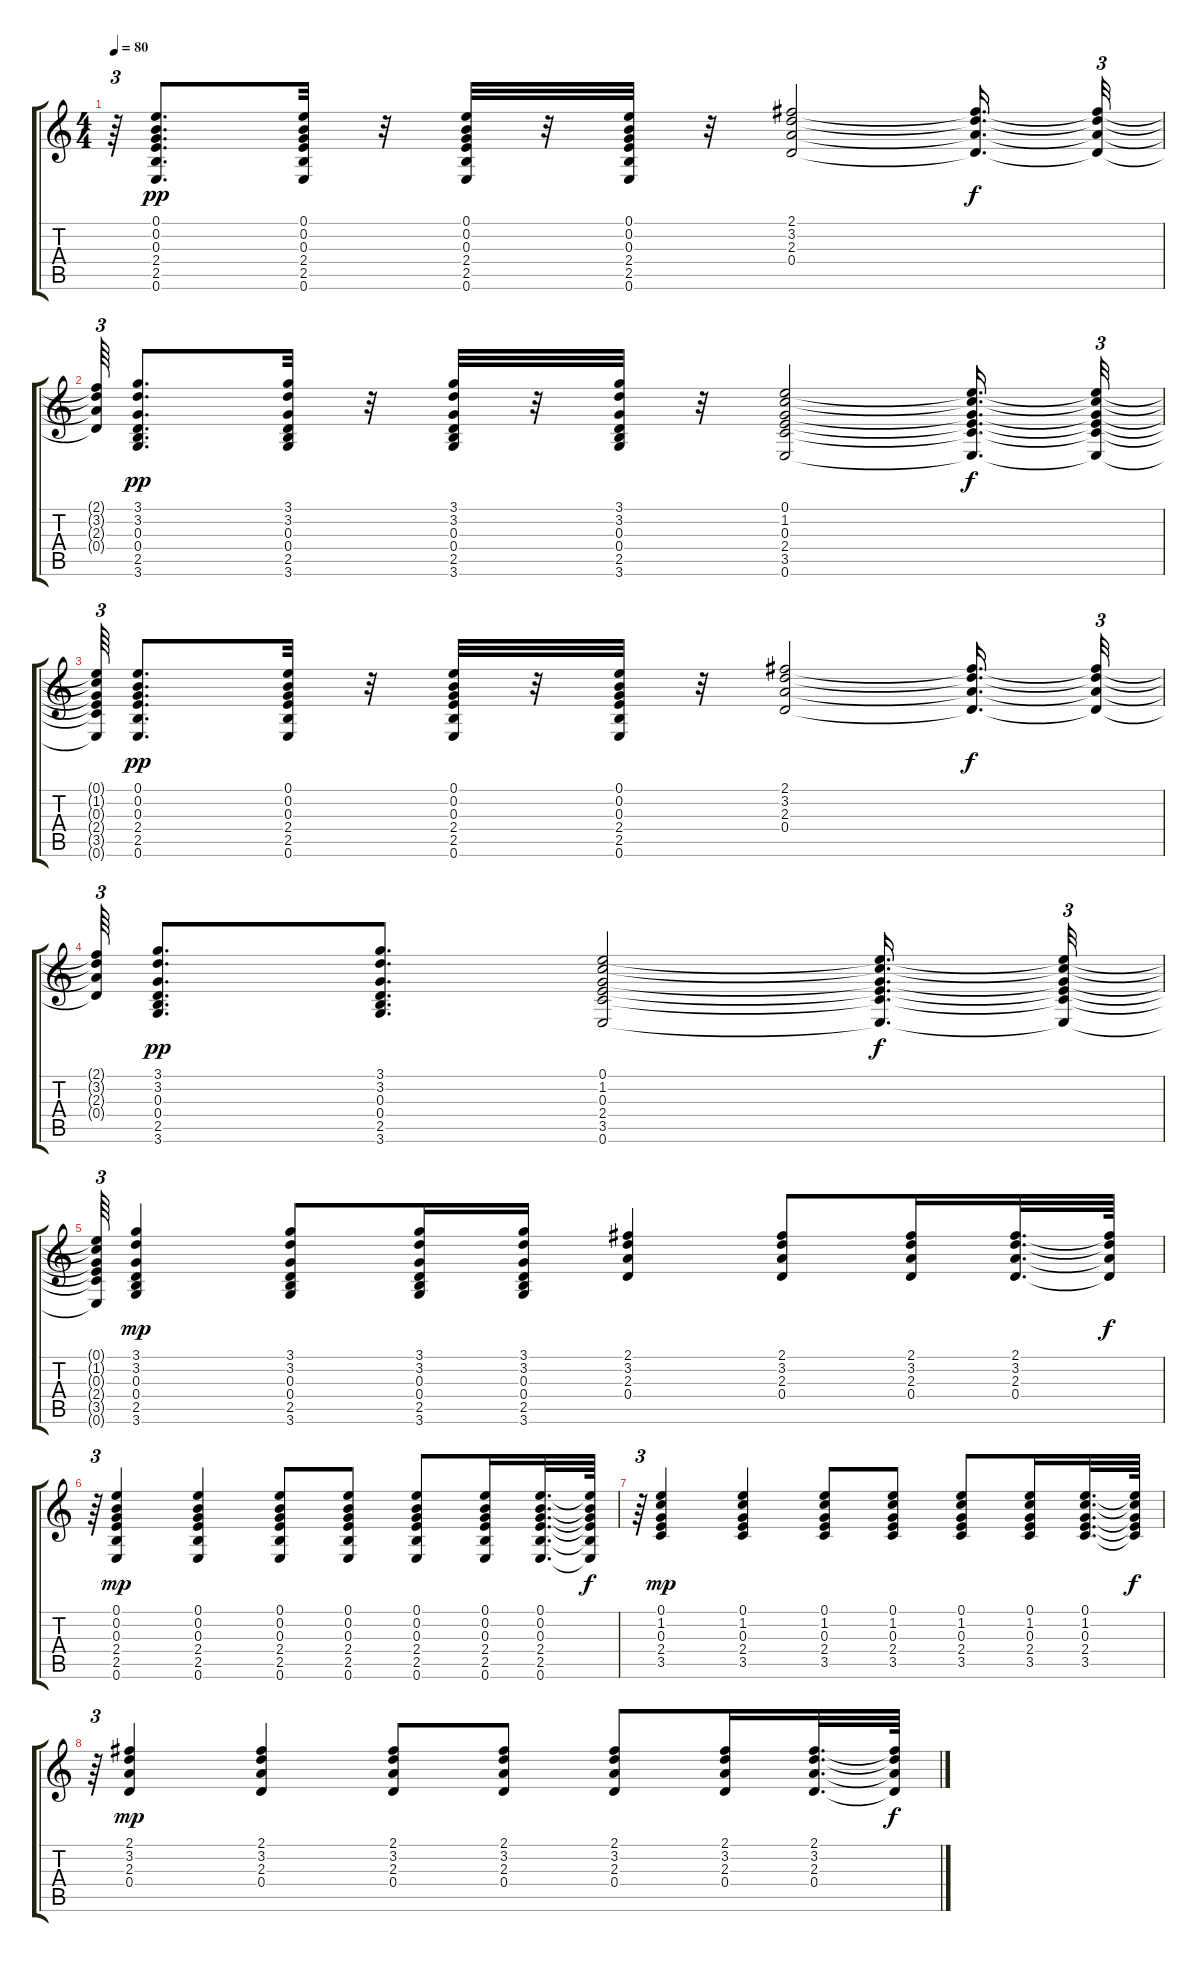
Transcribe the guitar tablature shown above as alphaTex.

\track "" {instrument acousticguitarsteel bank 1}
\staff {score tabs}
\tuning (E4 B3 G3 D3 A2 E2) {hide}
\ts (4 4)
\tempo 80
\clef g2
\ks c
r.64{tu (3 2) dy f} (0.1 0.2 0.3 2.4 2.5 0.6).8{d dy pp} (0.1 0.2 0.3 2.4 2.5 0.6).32 r.32 (0.1 0.2 0.3 2.4 2.5 0.6).32 r.32 (0.1 0.2 0.3 2.4 2.5 0.6).32 r.32 (2.1 3.2 2.3 0.4).2 (2.1{t} 3.2{t} 2.3{t} 0.4{t}).16{d dy f} (2.1{t} 3.2{t} 2.3{t} 0.4{t}).32{tu (3 2)} |
(2.1{t} 3.2{t} 2.3{t} 0.4{t}).64{tu (3 2)} (3.1 3.2 0.3 0.4 2.5 3.6).8{d dy pp} (3.1 3.2 0.3 0.4 2.5 3.6).32 r.32 (3.1 3.2 0.3 0.4 2.5 3.6).32 r.32 (3.1 3.2 0.3 0.4 2.5 3.6).32 r.32 (0.1 1.2 0.3 2.4 3.5 0.6).2 (0.1{t} 1.2{t} 0.3{t} 2.4{t} 3.5{t} 0.6{t}).16{d dy f} (0.1{t} 1.2{t} 0.3{t} 2.4{t} 3.5{t} 0.6{t}).32{tu (3 2)} |
(0.1{t} 1.2{t} 0.3{t} 2.4{t} 3.5{t} 0.6{t}).64{tu (3 2)} (0.1 0.2 0.3 2.4 2.5 0.6).8{d dy pp} (0.1 0.2 0.3 2.4 2.5 0.6).32 r.32 (0.1 0.2 0.3 2.4 2.5 0.6).32 r.32 (0.1 0.2 0.3 2.4 2.5 0.6).32 r.32 (2.1 3.2 2.3 0.4).2 (2.1{t} 3.2{t} 2.3{t} 0.4{t}).16{d dy f} (2.1{t} 3.2{t} 2.3{t} 0.4{t}).32{tu (3 2)} |
(2.1{t} 3.2{t} 2.3{t} 0.4{t}).64{tu (3 2)} (3.1 3.2 0.3 0.4 2.5 3.6).8{d dy pp} (3.1 3.2 0.3 0.4 2.5 3.6).8{d} (0.1 1.2 0.3 2.4 3.5 0.6).2 (0.1{t} 1.2{t} 0.3{t} 2.4{t} 3.5{t} 0.6{t}).16{d dy f} (0.1{t} 1.2{t} 0.3{t} 2.4{t} 3.5{t} 0.6{t}).32{tu (3 2)} |
(0.1{t} 1.2{t} 0.3{t} 2.4{t} 3.5{t} 0.6{t}).64{tu (3 2)} (3.1 3.2 0.3 0.4 2.5 3.6).4{dy mp} (3.1 3.2 0.3 0.4 2.5 3.6).8 (3.1 3.2 0.3 0.4 2.5 3.6).16 (3.1 3.2 0.3 0.4 2.5 3.6).16 (2.1 3.2 2.3 0.4).4 (2.1 3.2 2.3 0.4).8 (2.1 3.2 2.3 0.4).16 (2.1 3.2 2.3 0.4).32{d} (2.1{t} 3.2{t} 2.3{t} 0.4{t}).64{dy f} |
r.64{tu (3 2)} (0.1 0.2 0.3 2.4 2.5 0.6).4{dy mp} (0.1 0.2 0.3 2.4 2.5 0.6).4 (0.1 0.2 0.3 2.4 2.5 0.6).8 (0.1 0.2 0.3 2.4 2.5 0.6).8 (0.1 0.2 0.3 2.4 2.5 0.6).8 (0.1 0.2 0.3 2.4 2.5 0.6).16 (0.1 0.2 0.3 2.4 2.5 0.6).32{d} (0.1{t} 0.2{t} 0.3{t} 2.4{t} 2.5{t} 0.6{t}).64{dy f} |
r.64{tu (3 2)} (0.1 1.2 0.3 2.4 3.5).4{dy mp} (0.1 1.2 0.3 2.4 3.5).4 (0.1 1.2 0.3 2.4 3.5).8 (0.1 1.2 0.3 2.4 3.5).8 (0.1 1.2 0.3 2.4 3.5).8 (0.1 1.2 0.3 2.4 3.5).16 (0.1 1.2 0.3 2.4 3.5).32{d} (0.1{t} 1.2{t} 0.3{t} 2.4{t} 3.5{t}).64{dy f} |
r.64{tu (3 2)} (2.1 3.2 2.3 0.4).4{dy mp} (2.1 3.2 2.3 0.4).4 (2.1 3.2 2.3 0.4).8 (2.1 3.2 2.3 0.4).8 (2.1 3.2 2.3 0.4).8 (2.1 3.2 2.3 0.4).16 (2.1 3.2 2.3 0.4).32{d} (2.1{t} 3.2{t} 2.3{t} 0.4{t}).64{dy f}
